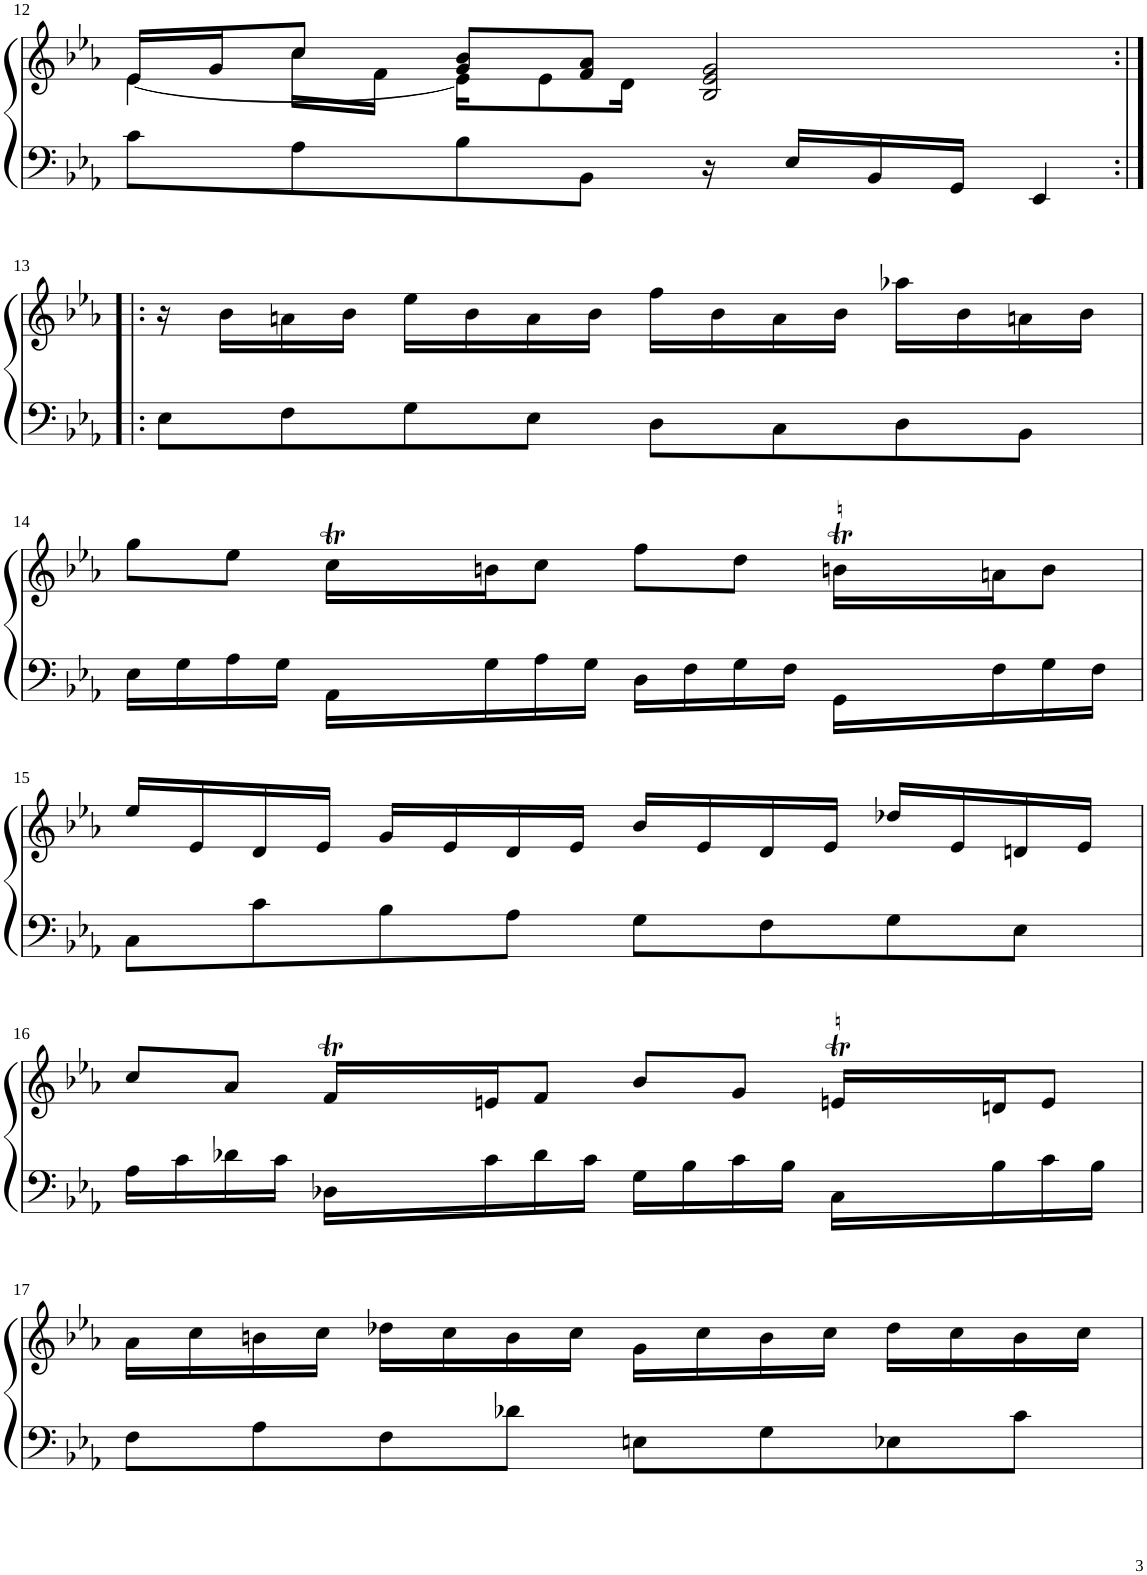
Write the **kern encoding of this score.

**kern	**kern
*part1	*part1
*staff2	*staff1
*I"Piano	*
*I'Pno	*
!!LO:PB:g=z
*clefF4	*clefG2
*k[b-e-a-]	*k[b-e-a-]
*M4/4	*M4/4
*met(c)	*met(c)
=12	=12
*	*^
*	*	*^
8c\L	16e-/LL	[4e-\	8ryy
.	16g/J	.	.
8A-\	8cc/J	.	16cc\LL
.	.	.	16f\JJ
8B-\	8g/ 8b-/L	16e-\KL]	2.ryy
.	.	8e-\	.
8BB-\J	8f/ 8a-/J	.	.
.	.	16d\Jk	.
16r	2B-/ 2e-/ 2g/	2ryy	.
16E-/LL	.	.	.
16BB-/	.	.	.
16GG/JJ	.	.	.
4EE-/	.	.	.
*	*v	*v	*v
!!LO:LB:g=z
=13:|!|:	=13:|!|:
8E-\L	16r
.	16b-\LL
8F\	16an\
.	16b-\JJ
8G\	16ee-\LL
.	16b-\
8E-\J	16a\
.	16b-\JJ
8D\L	16ff\LL
.	16b-\
8C\	16a\
.	16b-\JJ
8D\	16aa-X\LL
.	16b-\
8BB-\J	16an\
.	16b-\JJ
!!LO:LB:g=z
=14	=14
*	*^
16E-\LL	8gg\L	4ryy
16G\	.	.
16A-\	8ee-\J	.
16G\JJ	.	.
16AA-\LL	16ccT\LL	64dd!
.	.	64cc!
.	.	64dd!
.	.	64cc!
16G\	16bn\J	4..ryy
16A-\	8cc\J	.
16G\JJ	.	.
16D\LL	8ff\L	.
16F\	.	.
16G\	8dd\J	.
16F\JJ	.	.
16GG\LL	16bnt\LL	64ccn!
.	.	64b!
.	.	64cc!
.	.	64b!
16F\	16an\J	8.ryy
16G\	8b\J	.
16F\JJ	.	.
*	*v	*v
!!LO:LB:g=z
=15	=15
8C\L	16ee-/LL
.	16e-/
8c\	16d/
.	16e-/JJ
8B-\	16g/LL
.	16e-/
8A-\J	16d/
.	16e-/JJ
8G\L	16b-/LL
.	16e-/
8F\	16d/
.	16e-/JJ
8G\	16dd-X/LL
.	16e-/
8E-\J	16dn/
.	16e-/JJ
!!LO:LB:g=z
=16	=16
*	*^
16A-\LL	8cc/L	4ryy
16c\	.	.
16d-X\	8a-/J	.
16c\JJ	.	.
16D-X\LL	16fT/LL	64g!
.	.	64f!
.	.	64g!
.	.	64f!
16c\	16en/J	4..ryy
16d-\	8f/J	.
16c\JJ	.	.
16G\LL	8b-/L	.
16B-\	.	.
16c\	8g/J	.
16B-\JJ	.	.
16C\LL	16ent/LL	64fn!
.	.	64e!
.	.	64f!
.	.	64e!
16B-\	16dn/J	8.ryy
16c\	8e/J	.
16B-\JJ	.	.
*	*v	*v
!!LO:LB:g=z
=17	=17
8F\L	16a-\LL
.	16cc\
8A-\	16bn\
.	16cc\JJ
8F\	16dd-X\LL
.	16cc\
8d-X\J	16b\
.	16cc\JJ
8En\L	16g\LL
.	16cc\
8G\	16b\
.	16cc\JJ
8E-X\	16dd-\LL
.	16cc\
8c\J	16b\
.	16cc\JJ
=	=
*-	*-
